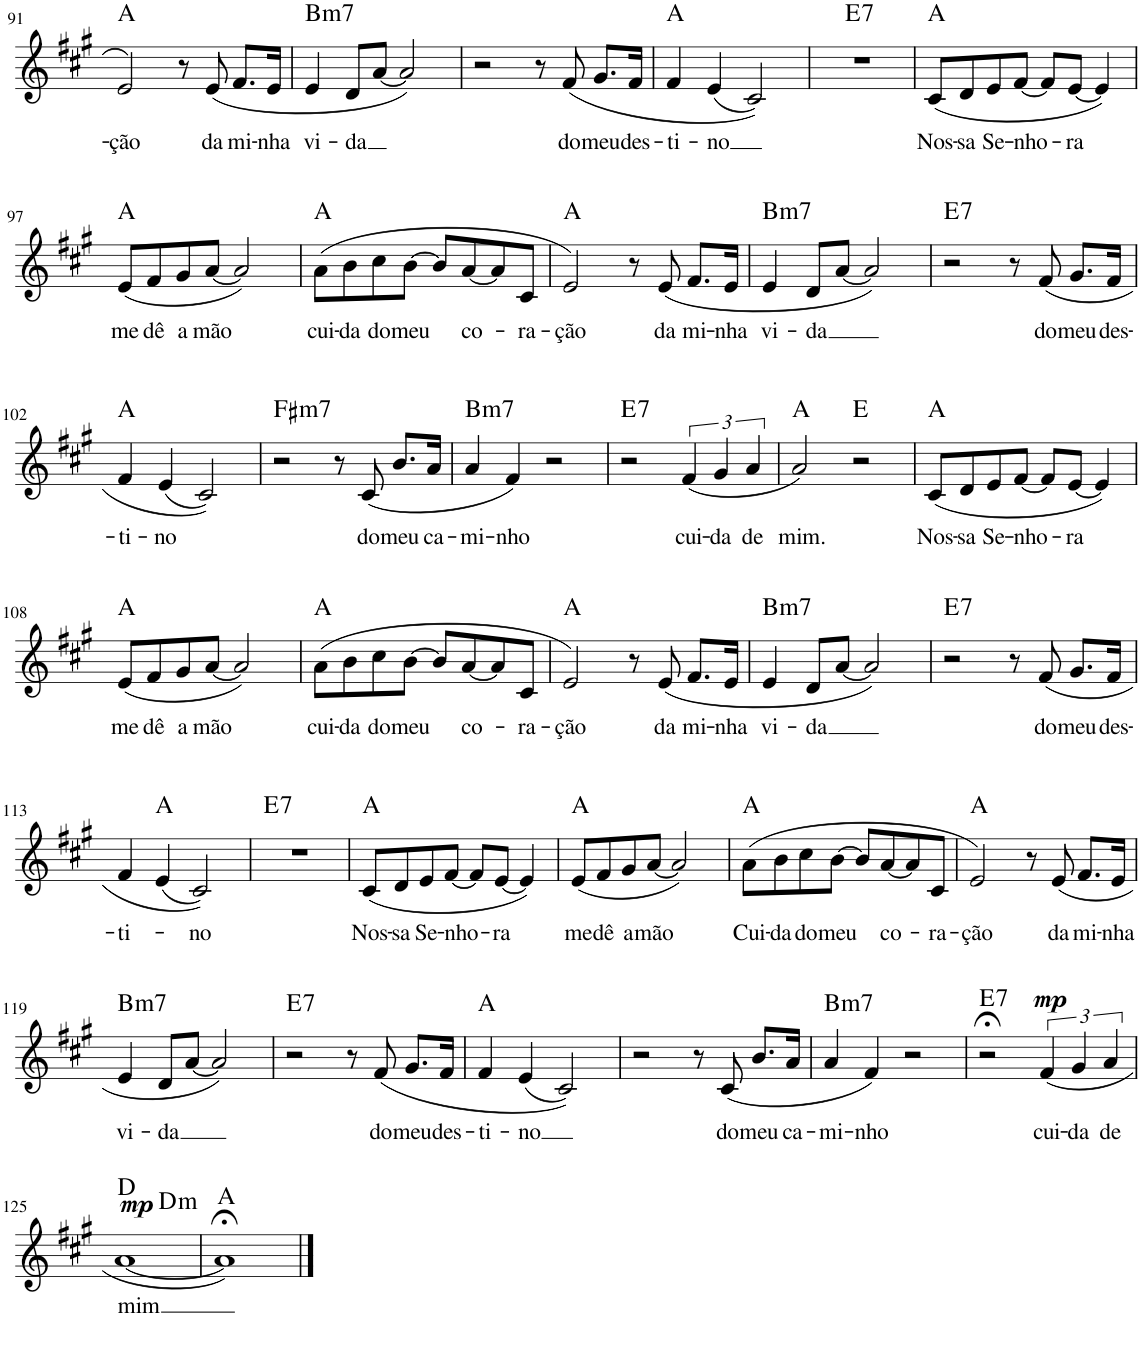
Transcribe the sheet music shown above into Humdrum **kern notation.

**kern	**text	**dynam	**harte
*part1	*part1	*part1	*part1
*staff1	*staff1	*staff1	*
*I"Voz	*	*	*
!!LO:PB:g=z
*clefG2	*	*	*
*k[f#c#g#]	*	*	*
*M4/4	*	*	*
*met(c)	*	*	*
=91	=91	=91	=91
!	!LO:LY:b	!	!
2e/	-ção	.	A:maj
8r	.	.	.
!	!LO:LY:b	!	!
(8e/	da	.	.
!	!LO:LY:b	!	!
8.f#/L	mi-	.	.
!	!LO:LY:b	!	!
16e/Jk	-nha	.	.
=92	=92	=92	=92
!	!LO:LY:b	!	!LO:H:kt=m7
4e/	vi-	.	B:min7
!	!LO:LY:b	!	!
8d/L	-da	.	.
[8a/J	.	.	.
2a/])	.	.	.
=93	=93	=93	=93
2r	.	.	.
8r	.	.	.
!	!LO:LY:b	!	!
(8f#/	do	.	.
!	!LO:LY:b	!	!
8.g#/L	meu	.	.
!	!LO:LY:b	!	!
16f#/Jk	des-	.	.
=94	=94	=94	=94
!	!LO:LY:b	!	!
4f#/	-ti-	.	A:maj
!	!LO:LY:b	!	!
(4e/	-no	.	.
2c#/))	.	.	.
=95	=95	=95	=95
*^	*	*	*
1r	4ryy	.	.	.
!	!	!	!	!LO:H:kt=7
.	2.ryy	.	.	E:7
=96	=96	=96	=96	=96
!	!	!LO:LY:b	!	!
*v	*v	*	*	*
(8c#/L	Nos-	.	A:maj
!	!LO:LY:b	!	!
8d/	-sa	.	.
!	!LO:LY:b	!	!
8e/	Se-	.	.
!	!LO:LY:b	!	!
[8f#/J	-nho-	.	.
8f#/L]	.	.	.
!	!LO:LY:b	!	!
[8e/J	-ra	.	.
4e/])	.	.	.
!!LO:LB:g=z
=97	=97	=97	=97
!	!LO:LY:b	!	!
(<8e/L	me	.	A:maj
!	!LO:LY:b	!	!
8f#/	dê	.	.
!	!LO:LY:b	!	!
8g#/	a	.	.
!	!LO:LY:b	!	!
[8a/J	mão	.	.
2a/])	.	.	.
=98	=98	=98	=98
!	!LO:LY:b	!	!
(8a\L	cui-	.	A:maj
!	!LO:LY:b	!	!
8b\	-da	.	.
!	!LO:LY:b	!	!
8cc#\	do	.	.
!	!LO:LY:b	!	!
[8b\J	meu	.	.
8b/L]	.	.	.
!	!LO:LY:b	!	!
[8a/	co-	.	.
8a/]	.	.	.
!	!LO:LY:b	!	!
8c#/J	-ra-	.	.
=99	=99	=99	=99
!	!LO:LY:b	!	!
2e/)	-ção	.	A:maj
8r	.	.	.
!	!LO:LY:b	!	!
(8e/	da	.	.
!	!LO:LY:b	!	!
8.f#/L	mi-	.	.
!	!LO:LY:b	!	!
16e/Jk	-nha	.	.
=100	=100	=100	=100
!	!LO:LY:b	!	!LO:H:kt=m7
4e/	vi-	.	B:min7
!	!LO:LY:b	!	!
8d/L	-da	.	.
[8a/J	.	.	.
2a/])	.	.	.
=101	=101	=101	=101
!	!	!	!LO:H:kt=7
2r	.	.	E:7
8r	.	.	.
!	!LO:LY:b	!	!
(8f#/	do	.	.
!	!LO:LY:b	!	!
8.g#/L	meu	.	.
!	!LO:LY:b	!	!
16f#/Jk	des-	.	.
!!LO:LB:g=z
=102	=102	=102	=102
!	!LO:LY:b	!	!
4f#/	-ti-	.	A:maj
!	!LO:LY:b	!	!
(4e/	-no	.	.
2c#/))	.	.	.
=103	=103	=103	=103
!	!	!	!LO:H:kt=m7
2r	.	.	F#:min7
8r	.	.	.
!	!LO:LY:b	!	!
(8c#/	do	.	.
!	!LO:LY:b	!	!
8.b/L	meu	.	.
!	!LO:LY:b	!	!
16a/Jk	ca-	.	.
=104	=104	=104	=104
!	!LO:LY:b	!	!LO:H:kt=m7
4a/	-mi-	.	B:min7
!	!LO:LY:b	!	!
4f#/)	-nho	.	.
2r	.	.	.
=105	=105	=105	=105
!	!	!	!LO:H:kt=7
2r	.	.	E:7
!	!LO:LY:b	!	!
(6f#/	cui-	.	.
!	!LO:LY:b	!	!
6g#/	-da	.	.
!	!LO:LY:b	!	!
6a/	de	.	.
=106	=106	=106	=106
!	!LO:LY:b	!	!
2a/)	mim.	.	A:maj
2r	.	.	E:maj
=107	=107	=107	=107
!	!LO:LY:b	!	!
(8c#/L	Nos-	.	A:maj
!	!LO:LY:b	!	!
8d/	-sa	.	.
!	!LO:LY:b	!	!
8e/	Se-	.	.
!	!LO:LY:b	!	!
[8f#/J	-nho-	.	.
8f#/L]	.	.	.
!	!LO:LY:b	!	!
[8e/J	-ra	.	.
4e/])	.	.	.
!!LO:LB:g=z
=108	=108	=108	=108
!	!LO:LY:b	!	!
(<8e/L	me	.	A:maj
!	!LO:LY:b	!	!
8f#/	dê	.	.
!	!LO:LY:b	!	!
8g#/	a	.	.
!	!LO:LY:b	!	!
[8a/J	mão	.	.
2a/])	.	.	.
=109	=109	=109	=109
!	!LO:LY:b	!	!
(8a\L	cui-	.	A:maj
!	!LO:LY:b	!	!
8b\	-da	.	.
!	!LO:LY:b	!	!
8cc#\	do	.	.
!	!LO:LY:b	!	!
[8b\J	meu	.	.
8b/L]	.	.	.
!	!LO:LY:b	!	!
[8a/	co-	.	.
8a/]	.	.	.
!	!LO:LY:b	!	!
8c#/J	-ra-	.	.
=110	=110	=110	=110
!	!LO:LY:b	!	!
2e/)	-ção	.	A:maj
8r	.	.	.
!	!LO:LY:b	!	!
(8e/	da	.	.
!	!LO:LY:b	!	!
8.f#/L	mi-	.	.
!	!LO:LY:b	!	!
16e/Jk	-nha	.	.
=111	=111	=111	=111
!	!LO:LY:b	!	!LO:H:kt=m7
4e/	vi-	.	B:min7
!	!LO:LY:b	!	!
8d/L	-da	.	.
[8a/J	.	.	.
2a/])	.	.	.
=112	=112	=112	=112
!	!	!	!LO:H:kt=7
2r	.	.	E:7
8r	.	.	.
!	!LO:LY:b	!	!
(8f#/	do	.	.
!	!LO:LY:b	!	!
8.g#/L	meu	.	.
!	!LO:LY:b	!	!
16f#/Jk	des-	.	.
!!LO:LB:g=z
=113	=113	=113	=113
!	!LO:LY:b	!	!
4f#/	-ti-	.	.
(4e/	.	.	A:maj
!	!LO:LY:b	!	!
2c#/))	-no	.	.
=114	=114	=114	=114
!	!	!	!LO:H:kt=7
1r	.	.	E:7
=115	=115	=115	=115
!	!LO:LY:b	!	!
(8c#/L	Nos-	.	A:maj
!	!LO:LY:b	!	!
8d/	-sa	.	.
!	!LO:LY:b	!	!
8e/	Se-	.	.
!	!LO:LY:b	!	!
[8f#/J	-nho-	.	.
8f#/L]	.	.	.
!	!LO:LY:b	!	!
[8e/J	-ra	.	.
4e/])	.	.	.
=116	=116	=116	=116
!	!LO:LY:b	!	!
(<8e/L	me	.	A:maj
!	!LO:LY:b	!	!
8f#/	dê	.	.
!	!LO:LY:b	!	!
8g#/	a	.	.
!	!LO:LY:b	!	!
[8a/J	mão	.	.
2a/])	.	.	.
=117	=117	=117	=117
!	!LO:LY:b	!	!
(8a\L	Cui-	.	A:maj
!	!LO:LY:b	!	!
8b\	-da	.	.
!	!LO:LY:b	!	!
8cc#\	do	.	.
!	!LO:LY:b	!	!
[8b\J	meu	.	.
8b/L]	.	.	.
!	!LO:LY:b	!	!
[8a/	co-	.	.
8a/]	.	.	.
!	!LO:LY:b	!	!
8c#/J	-ra-	.	.
=118	=118	=118	=118
!	!LO:LY:b	!	!
2e/)	-ção	.	A:maj
8r	.	.	.
!	!LO:LY:b	!	!
(8e/	da	.	.
!	!LO:LY:b	!	!
8.f#/L	mi-	.	.
!	!LO:LY:b	!	!
16e/Jk	-nha	.	.
!!LO:LB:g=z
=119	=119	=119	=119
!	!LO:LY:b	!	!LO:H:kt=m7
4e/	vi-	.	B:min7
!	!LO:LY:b	!	!
8d/L	-da	.	.
[8a/J	.	.	.
2a/])	.	.	.
=120	=120	=120	=120
!	!	!	!LO:H:kt=7
2r	.	.	E:7
8r	.	.	.
!	!LO:LY:b	!	!
(8f#/	do	.	.
!	!LO:LY:b	!	!
8.g#/L	meu	.	.
!	!LO:LY:b	!	!
16f#/Jk	des-	.	.
=121	=121	=121	=121
!	!LO:LY:b	!	!
4f#/	-ti-	.	A:maj
!	!LO:LY:b	!	!
(4e/	-no	.	.
2c#/))	.	.	.
=122	=122	=122	=122
2r	.	.	.
8r	.	.	.
!	!LO:LY:b	!	!
(8c#/	do	.	.
!	!LO:LY:b	!	!
8.b/L	meu	.	.
!	!LO:LY:b	!	!
16a/Jk	ca-	.	.
=123	=123	=123	=123
!	!LO:LY:b	!	!LO:H:kt=m7
4a/	-mi-	.	B:min7
!	!LO:LY:b	!	!
4f#/)	-nho	.	.
2r	.	.	.
=124	=124	=124	=124
!	!	!	!LO:H:kt=7
2r;<	.	.	E:7
!	!LO:LY:b	!LO:DY:a	!
(6f#/	cui-	mp	.
!	!LO:LY:b	!	!
6g#/	-da	.	.
!	!LO:LY:b	!	!
6a/	de	.	.
!!LO:LB:g=z
=125	=125	=125	=125
!	!LO:LY:b	!LO:DY:a	!
*^	*	*	*
[1a	2ryy	mim	mp	D:maj
!	!	!	!	!LO:H:kt=m
.	2ryy	.	.	D:min
*v	*v	*	*	*
=126	=126	=126	=126
1a;<])	.	.	A:maj
==	==	==	==
*-	*-	*-	*-
